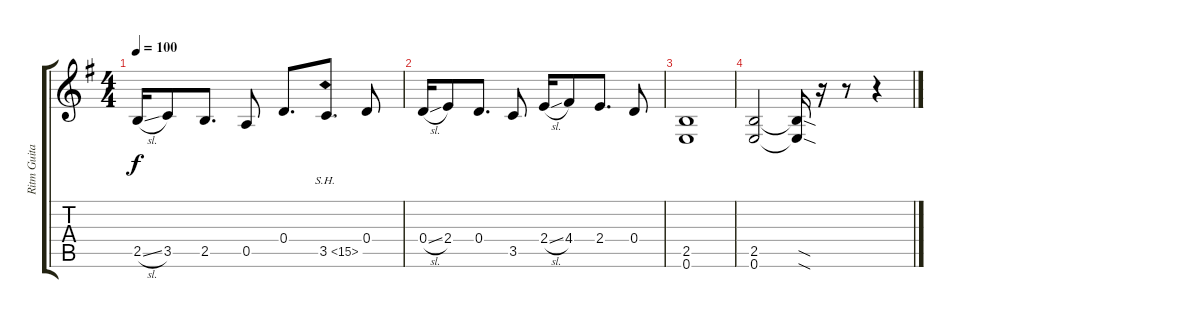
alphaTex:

\track ("Ritm Guitar" "Ritm Guita") {instrument distortionguitar}
\staff {score tabs}
\tuning (E4 B3 G3 D3 A2 E2) {hide}
\ts (4 4)
\tempo 100
\clef g2
\ks g
2.5{sl}.16{dy f balance 16} 3.5.8 2.5.8{d} 0.5.8 0.4.8{d} 3.5{sh 12}.8{d} 0.4.8 |
0.4{sl}.16 2.4.8 0.4.8{d} 3.5.8 2.4{sl}.16 4.4.8 2.4.8{d} 0.4.8 |
(2.5 0.6).1 |
(2.5 0.6).2 (2.5{sod t} 0.6{sod t}).16 r.16 r.8 r.4
